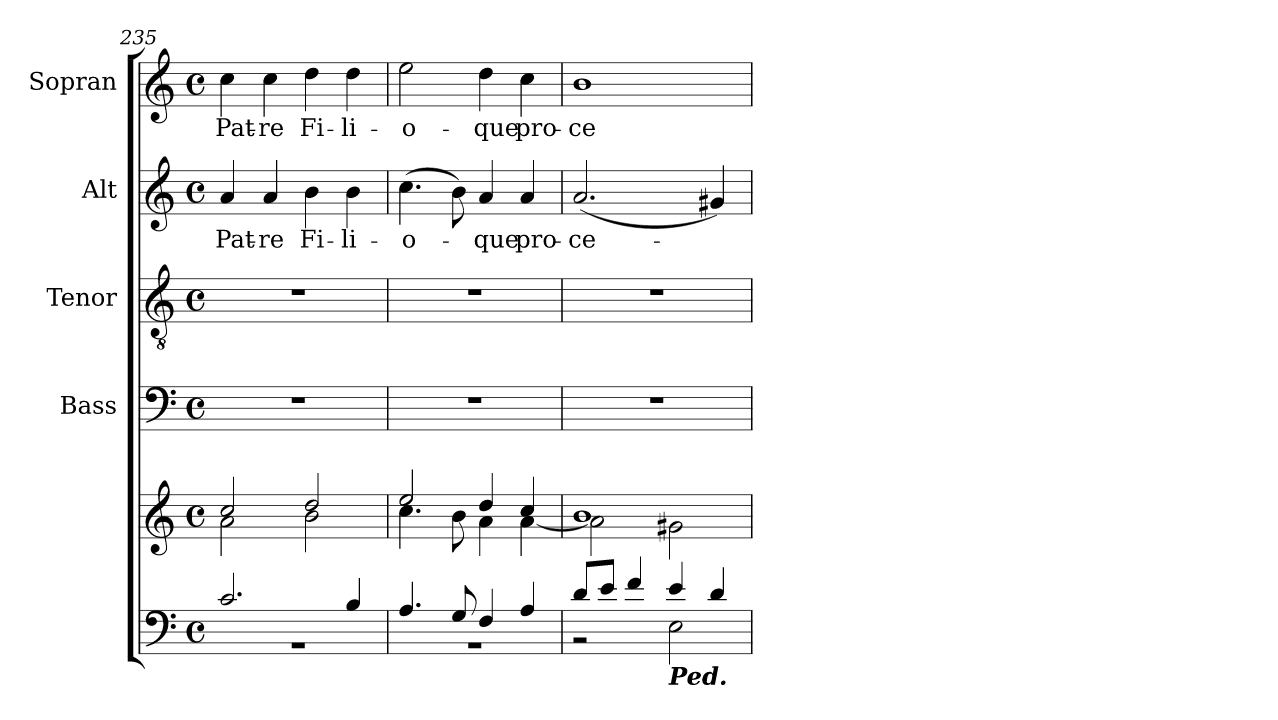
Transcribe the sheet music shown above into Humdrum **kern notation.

**kern	**kern	**kern	**kern	**kern	**text	**kern	**text
*part5	*part5	*part4	*part3	*part2	*part2	*part1	*part1
*staff6	*staff5	*staff4	*staff3	*staff2	*staff2	*staff1	*staff1
*	*	*I"Bass	*I"Tenor	*I"Alt	*	*I"Sopran	*
*	*	*I'B.	*I'T.	*I'A.	*	*I'S.	*
*clefF4	*clefG2	*clefF4	*clefGv2	*clefG2	*	*clefG2	*
*k[]	*k[]	*k[]	*k[]	*k[]	*	*k[]	*
*C:	*C:	*C:	*C:	*C:	*	*C:	*
*M4/4	*M4/4	*M4/4	*M4/4	*M4/4	*	*M4/4	*
*met(c)	*met(c)	*met(c)	*met(c)	*met(c)	*	*met(c)	*
=235	=235	=235	=235	=235	=235	=235	=235
*^	*^	*	*	*	*	*	*
!	!	!	!	!	!	!	!LO:LY:b	!	!LO:LY:b
2.c/	1rBB	2cc/	2a\	1r	1r	4a/	Pat-	4cc\	Pat-
!	!	!	!	!	!	!	!LO:LY:b	!	!LO:LY:b
.	.	.	.	.	.	4a/	-re	4cc\	-re
!	!	!	!	!	!	!	!LO:LY:b	!	!LO:LY:b
.	.	2dd/	2b\	.	.	4b\	Fi-	4dd\	Fi-
!	!	!	!	!	!	!	!LO:LY:b	!	!LO:LY:b
4B/	.	.	.	.	.	4b\	-li-	4dd\	-li-
=236	=236	=236	=236	=236	=236	=236	=236	=236	=236
!	!	!	!	!	!	!	!LO:LY:b	!	!LO:LY:b
4.A/	1rBB	2ee/	4.cc\	1r	1r	(>4.cc\	-o-	2ee\	-o-
8G/	.	.	8b\	.	.	8b\)	.	.	.
!	!	!	!	!	!	!	!LO:LY:b	!	!LO:LY:b
4F/	.	4dd/	4a\	.	.	4a/	-que	4dd\	-que
!	!	!	!	!	!	!	!LO:LY:b	!	!LO:LY:b
4A/	.	4cc/	[<4a\	.	.	4a/	pro-	4cc\	pro-
=237	=237	=237	=237	=237	=237	=237	=237	=237	=237
!	!	!	!	!	!	!	!LO:LY:b	!	!LO:LY:b
8d/L	2r	1b	2a\]	1r	1r	(<2.a/	-ce-	1b	-ce-
8e/J	.	.	.	.	.	.	.	.	.
4f/	.	.	.	.	.	.	.	.	.
!LO:TX:b:Bi:t=Ped.	!	!	!	!	!	!	!	!	!
4e/	2E\	.	2g#X\	.	.	.	.	.	.
4d/	.	.	.	.	.	4g#X/)	.	.	.
*v	*v	*	*	*	*	*	*	*	*
*	*v	*v	*	*	*	*	*	*
=	=	=	=	=	=	=	=
*-	*-	*-	*-	*-	*-	*-	*-
